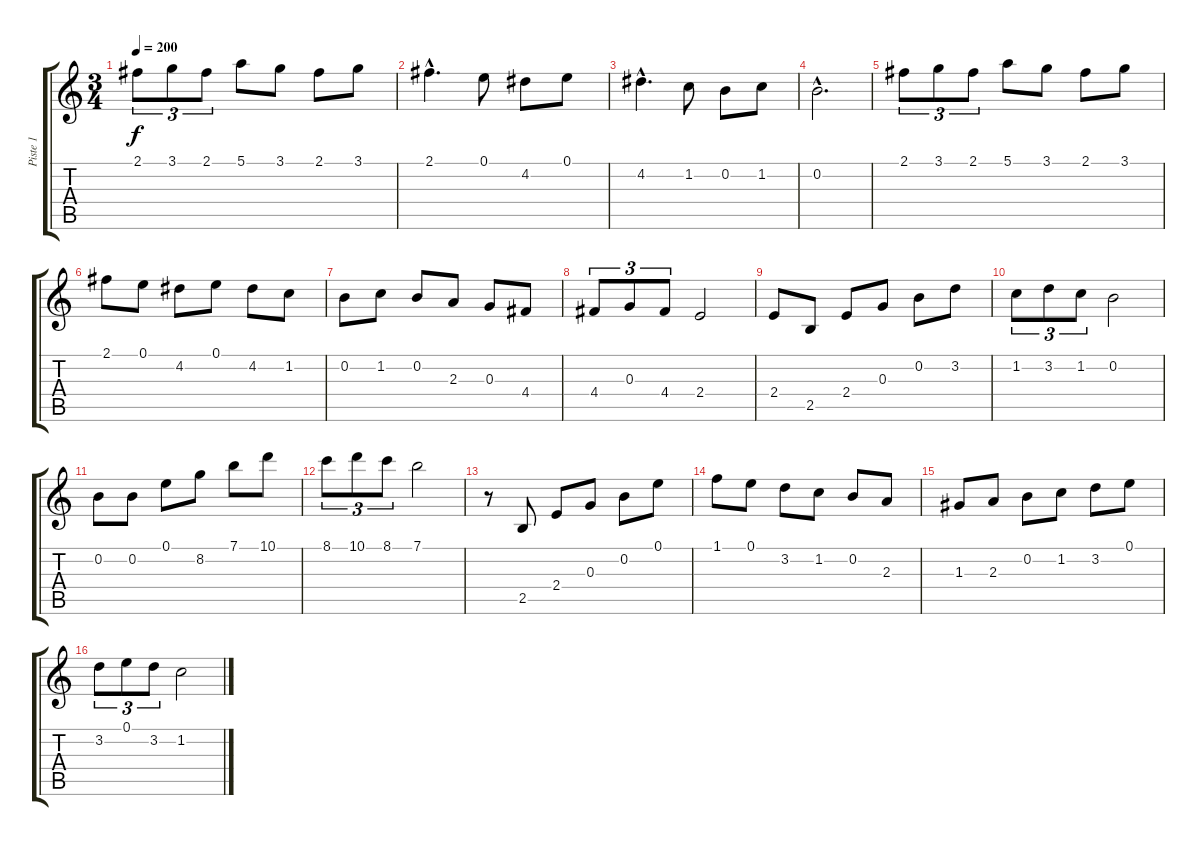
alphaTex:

\track ("Piste 1" "Piste 1") {instrument acousticguitarnylon}
\staff {score tabs}
\tuning (E4 B3 G3 D3 A2 E2) {hide}
\ts (3 4)
\tempo 200
\clef g2
\ks c
2.1.8{tu (3 2) dy f} 3.1.8{tu (3 2)} 2.1.8{tu (3 2)} 5.1.8 3.1.8 2.1.8 3.1.8 |
2.1{hac}.4{d} 0.1.8 4.2.8 0.1.8 |
4.2{hac}.4{d} 1.2.8 0.2.8 1.2.8 |
0.2{hac}.2{d} |
2.1.8{tu (3 2)} 3.1.8{tu (3 2)} 2.1.8{tu (3 2)} 5.1.8 3.1.8 2.1.8 3.1.8 |
2.1.8 0.1.8 4.2.8 0.1.8 4.2.8 1.2.8 |
0.2.8 1.2.8 0.2.8 2.3.8 0.3.8 4.4.8 |
4.4.8{tu (3 2)} 0.3.8{tu (3 2)} 4.4.8{tu (3 2)} 2.4.2 |
2.4.8 2.5.8 2.4.8 0.3.8 0.2.8 3.2.8 |
1.2.8{tu (3 2)} 3.2.8{tu (3 2)} 1.2.8{tu (3 2)} 0.2.2 |
0.2.8 0.2.8 0.1.8 8.2.8 7.1.8 10.1.8 |
8.1.8{tu (3 2)} 10.1.8{tu (3 2)} 8.1.8{tu (3 2)} 7.1.2 |
r.8 2.5.8 2.4.8 0.3.8 0.2.8 0.1.8 |
1.1.8 0.1.8 3.2.8 1.2.8 0.2.8 2.3.8 |
1.3.8 2.3.8 0.2.8 1.2.8 3.2.8 0.1.8 |
3.2.8{tu (3 2)} 0.1.8{tu (3 2)} 3.2.8{tu (3 2)} 1.2.2
